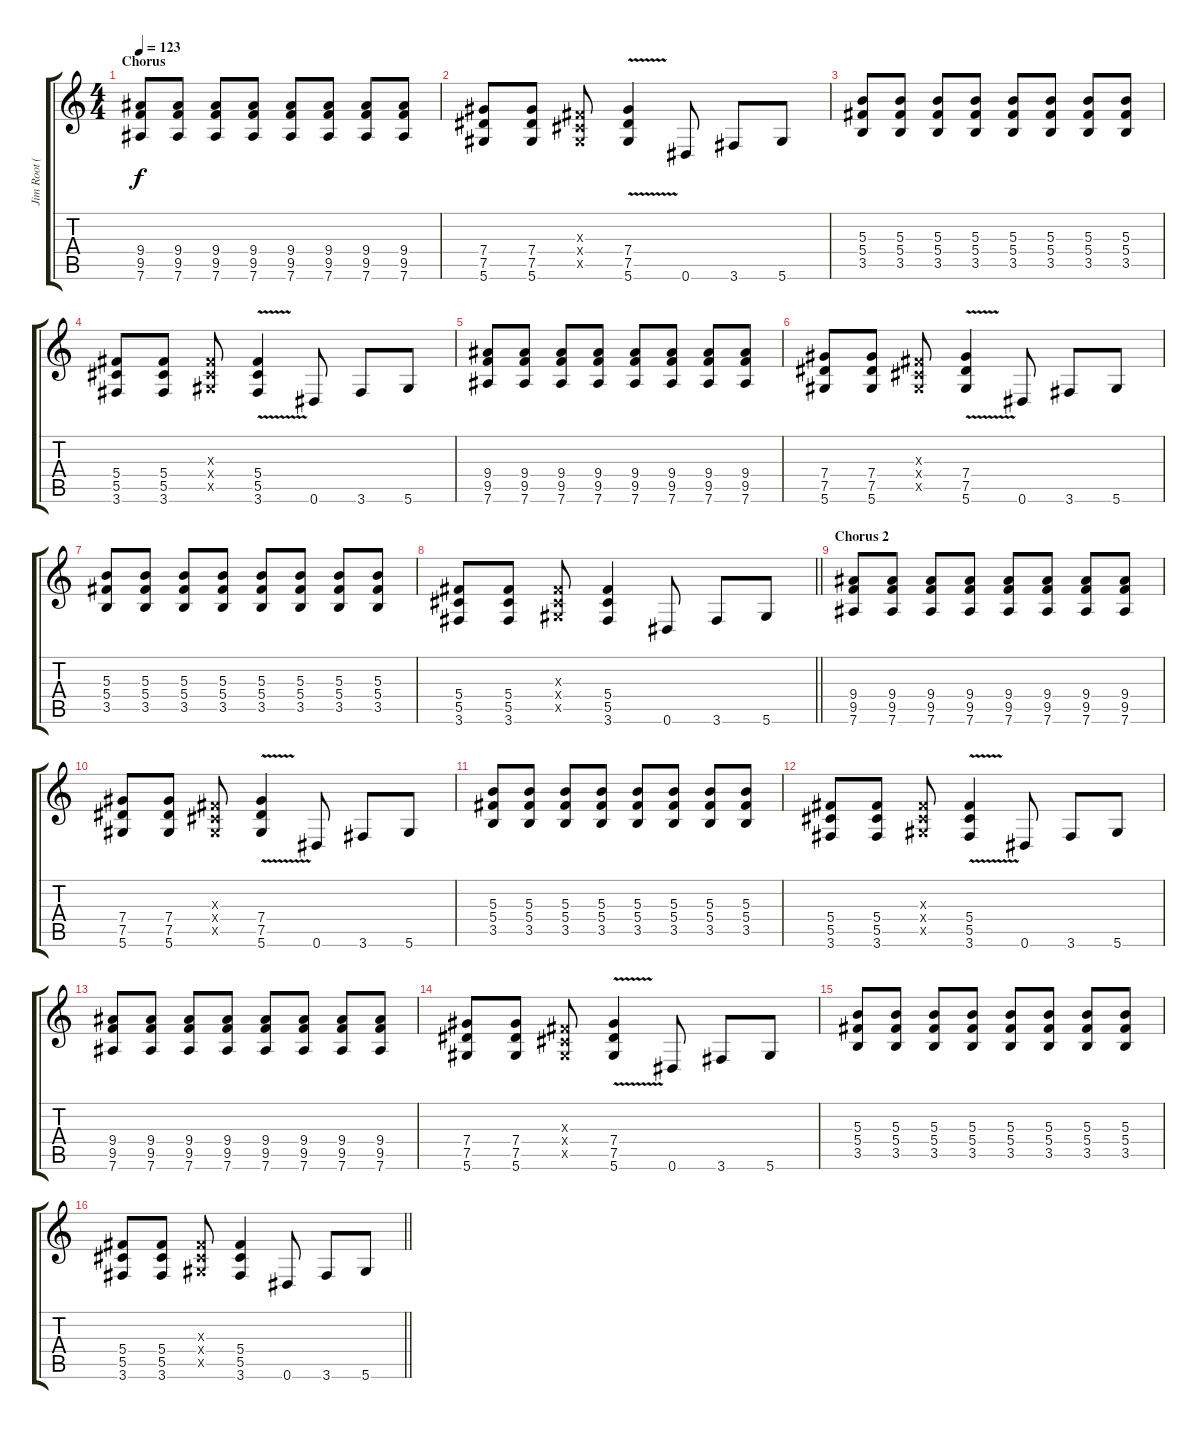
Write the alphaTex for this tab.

\track ("Jim Root (Rythmic Guitar)" "Jim Root (") {instrument overdrivenguitar}
\staff {score tabs}
\tuning (Eb4 Bb3 Gb3 Db3 Ab2 Eb2) {hide}
\ts (4 4)
\section ("" "Chorus")
\tempo 123
\clef g2
\ks c
(9.4 9.5 7.6).8{dy f volume 11} (9.4 9.5 7.6).8 (9.4 9.5 7.6).8 (9.4 9.5 7.6).8 (9.4 9.5 7.6).8 (9.4 9.5 7.6).8 (9.4 9.5 7.6).8 (9.4 9.5 7.6).8 |
(7.4 7.5 5.6).8 (7.4 7.5 5.6).8 (0.3{x} 0.4{x} 0.5{x}).8 (7.4 7.5 5.6{v}).4 0.6.8 3.6.8 5.6.8 |
(5.3 5.4 3.5).8 (5.3 5.4 3.5).8 (5.3 5.4 3.5).8 (5.3 5.4 3.5).8 (5.3 5.4 3.5).8 (5.3 5.4 3.5).8 (5.3 5.4 3.5).8 (5.3 5.4 3.5).8 |
(5.4 5.5 3.6).8 (5.4 5.5 3.6).8 (0.3{x} 0.4{x} 0.5{x}).8 (5.4 5.5 3.6{v}).4 0.6.8 3.6.8 5.6.8 |
(9.4 9.5 7.6).8 (9.4 9.5 7.6).8 (9.4 9.5 7.6).8 (9.4 9.5 7.6).8 (9.4 9.5 7.6).8 (9.4 9.5 7.6).8 (9.4 9.5 7.6).8 (9.4 9.5 7.6).8 |
(7.4 7.5 5.6).8 (7.4 7.5 5.6).8 (0.3{x} 0.4{x} 0.5{x}).8 (7.4 7.5 5.6{v}).4 0.6.8 3.6.8 5.6.8 |
(5.3 5.4 3.5).8 (5.3 5.4 3.5).8 (5.3 5.4 3.5).8 (5.3 5.4 3.5).8 (5.3 5.4 3.5).8 (5.3 5.4 3.5).8 (5.3 5.4 3.5).8 (5.3 5.4 3.5).8 |
\barLineRight lightlight
(5.4 5.5 3.6).8 (5.4 5.5 3.6).8 (0.3{x} 0.4{x} 0.5{x}).8 (5.4 5.5 3.6).4 0.6.8 3.6.8 5.6.8 |
\section ("" "Chorus 2 ")
(9.4 9.5 7.6).8 (9.4 9.5 7.6).8 (9.4 9.5 7.6).8 (9.4 9.5 7.6).8 (9.4 9.5 7.6).8 (9.4 9.5 7.6).8 (9.4 9.5 7.6).8 (9.4 9.5 7.6).8 |
(7.4 7.5 5.6).8 (7.4 7.5 5.6).8 (0.3{x} 0.4{x} 0.5{x}).8 (7.4 7.5 5.6{v}).4 0.6.8 3.6.8 5.6.8 |
(5.3 5.4 3.5).8 (5.3 5.4 3.5).8 (5.3 5.4 3.5).8 (5.3 5.4 3.5).8 (5.3 5.4 3.5).8 (5.3 5.4 3.5).8 (5.3 5.4 3.5).8 (5.3 5.4 3.5).8 |
(5.4 5.5 3.6).8 (5.4 5.5 3.6).8 (0.3{x} 0.4{x} 0.5{x}).8 (5.4 5.5 3.6{v}).4 0.6.8 3.6.8 5.6.8 |
(9.4 9.5 7.6).8 (9.4 9.5 7.6).8 (9.4 9.5 7.6).8 (9.4 9.5 7.6).8 (9.4 9.5 7.6).8 (9.4 9.5 7.6).8 (9.4 9.5 7.6).8 (9.4 9.5 7.6).8 |
(7.4 7.5 5.6).8 (7.4 7.5 5.6).8 (0.3{x} 0.4{x} 0.5{x}).8 (7.4 7.5 5.6{v}).4 0.6.8 3.6.8 5.6.8 |
(5.3 5.4 3.5).8 (5.3 5.4 3.5).8 (5.3 5.4 3.5).8 (5.3 5.4 3.5).8 (5.3 5.4 3.5).8 (5.3 5.4 3.5).8 (5.3 5.4 3.5).8 (5.3 5.4 3.5).8 |
\barLineRight lightlight
(5.4 5.5 3.6).8 (5.4 5.5 3.6).8 (0.3{x} 0.4{x} 0.5{x}).8 (5.4 5.5 3.6).4 0.6.8 3.6.8 5.6.8
